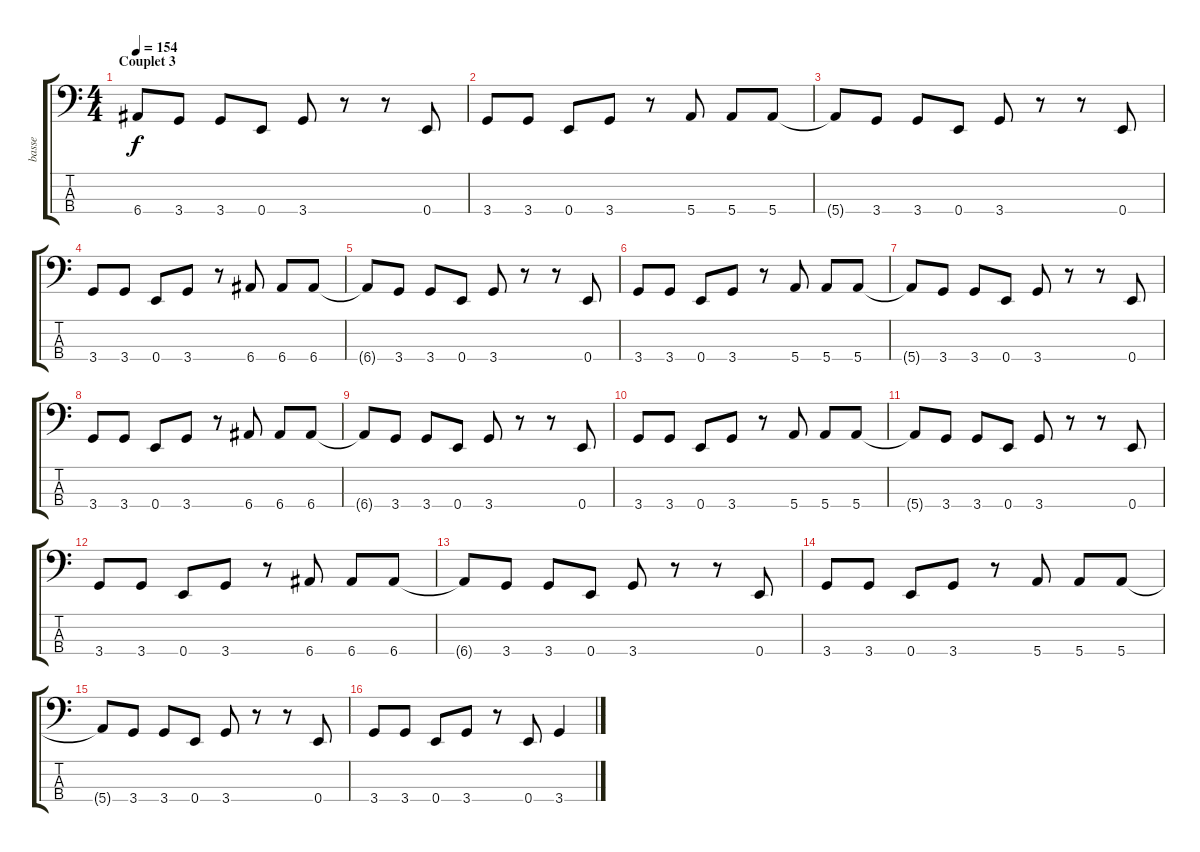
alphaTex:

\track ("basse" "basse") {instrument electricbassfinger}
\staff {score tabs}
\tuning (G2 D2 A1 E1) {hide}
\ts (4 4)
\section ("" "Couplet 3")
\tempo 154
\clef f4
\ks c
6.4{t}.8{dy f} 3.4.8 3.4.8 0.4.8 3.4.8 r.8 r.8 0.4.8 |
3.4.8 3.4.8 0.4.8 3.4.8 r.8 5.4.8 5.4.8 5.4.8 |
5.4{t}.8 3.4.8 3.4.8 0.4.8 3.4.8 r.8 r.8 0.4.8 |
3.4.8 3.4.8 0.4.8 3.4.8 r.8 6.4.8 6.4.8 6.4.8 |
6.4{t}.8 3.4.8 3.4.8 0.4.8 3.4.8 r.8 r.8 0.4.8 |
3.4.8 3.4.8 0.4.8 3.4.8 r.8 5.4.8 5.4.8 5.4.8 |
5.4{t}.8 3.4.8 3.4.8 0.4.8 3.4.8 r.8 r.8 0.4.8 |
3.4.8 3.4.8 0.4.8 3.4.8 r.8 6.4.8 6.4.8 6.4.8 |
6.4{t}.8 3.4.8 3.4.8 0.4.8 3.4.8 r.8 r.8 0.4.8 |
3.4.8 3.4.8 0.4.8 3.4.8 r.8 5.4.8 5.4.8 5.4.8 |
5.4{t}.8 3.4.8 3.4.8 0.4.8 3.4.8 r.8 r.8 0.4.8 |
3.4.8 3.4.8 0.4.8 3.4.8 r.8 6.4.8 6.4.8 6.4.8 |
6.4{t}.8 3.4.8 3.4.8 0.4.8 3.4.8 r.8 r.8 0.4.8 |
3.4.8 3.4.8 0.4.8 3.4.8 r.8 5.4.8 5.4.8 5.4.8 |
5.4{t}.8 3.4.8 3.4.8 0.4.8 3.4.8 r.8 r.8 0.4.8 |
3.4.8 3.4.8 0.4.8 3.4.8 r.8 0.4.8 3.4.4
